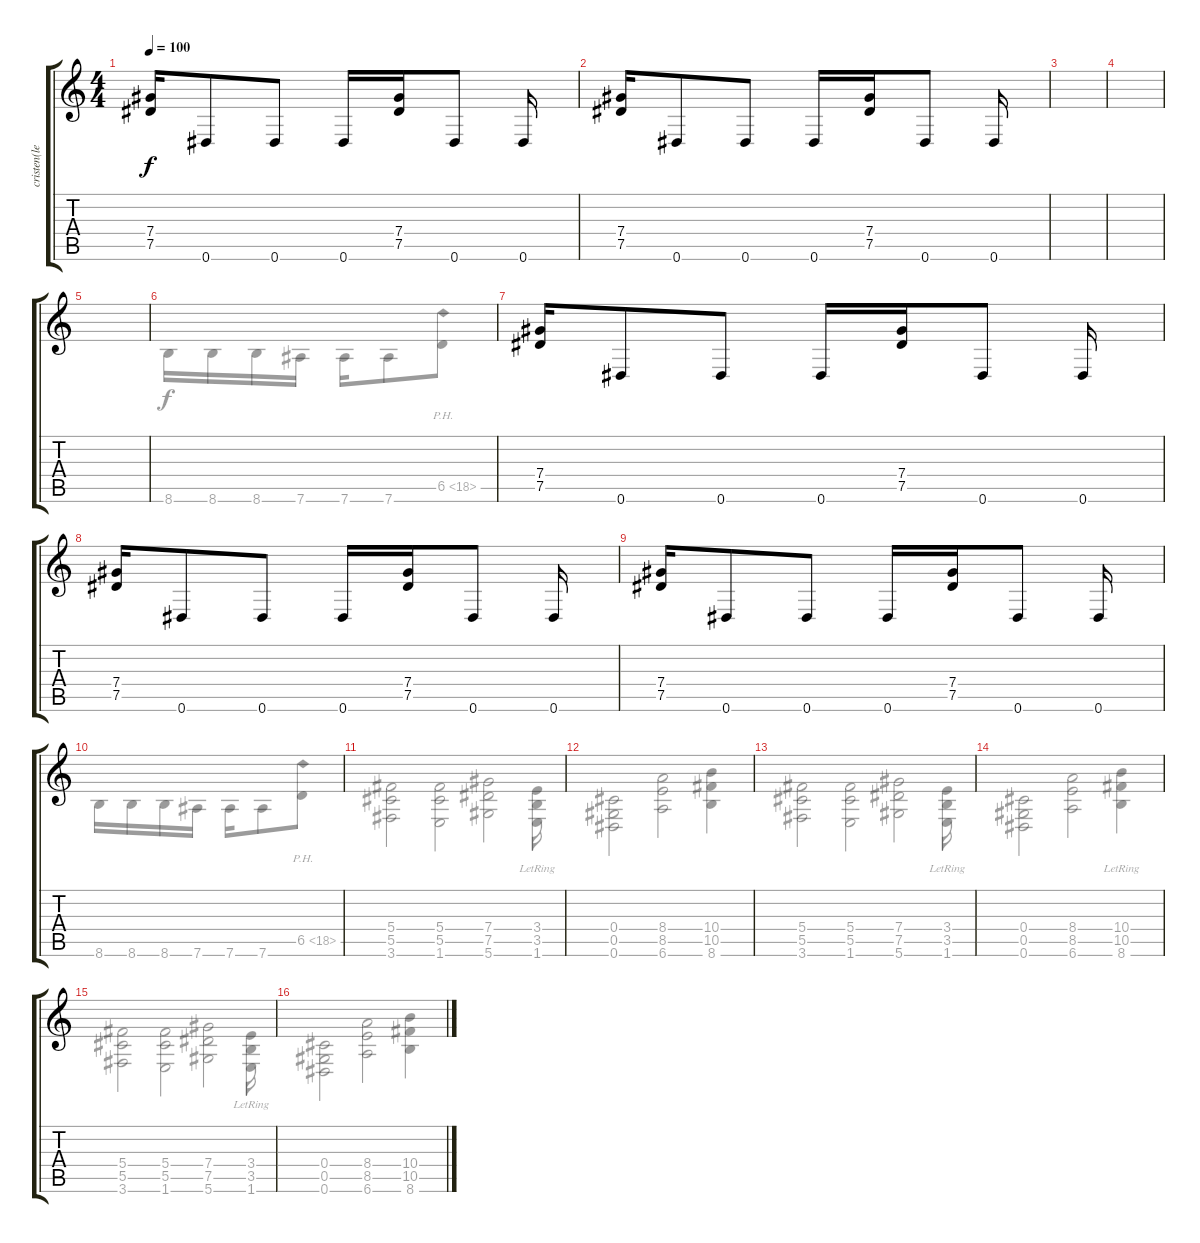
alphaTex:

\track ("cristen(lead guitar)" "cristen(le") {instrument overdrivenguitar}
\staff {score tabs}
\tuning (Eb4 Bb3 Gb3 Db3 Ab2 Eb2) {hide}
\voice
\ts (4 4)
\tempo 100
\clef g2
\ks c
(7.4 7.5).16{dy f} 0.6.8 0.6.8 0.6.16 (7.4 7.5).16 0.6.8 0.6.16 |
(7.4 7.5).16 0.6.8 0.6.8 0.6.16 (7.4 7.5).16 0.6.8 0.6.16 |
|
|
|
|
(7.4 7.5).16 0.6.8 0.6.8 0.6.16 (7.4 7.5).16 0.6.8 0.6.16 |
(7.4 7.5).16 0.6.8 0.6.8 0.6.16 (7.4 7.5).16 0.6.8 0.6.16 |
(7.4 7.5).16 0.6.8 0.6.8 0.6.16 (7.4 7.5).16 0.6.8 0.6.16 |
|
|
|
|
|
|
\voice
\clef g2
\ottava regular
\simile none
\ks c
|
|
|
|
|
8.6.16 8.6.16 8.6.16 7.6.16 7.6.16 7.6.8 6.5{ph 12}.8 |
|
|
|
8.6.16 8.6.16 8.6.16 7.6.16 7.6.16 7.6.8 6.5{ph 12}.8 |
(5.4 5.5 3.6).2 (5.4 5.5 1.6).2 (7.4 7.5 5.6).2 (3.4 3.5 1.6{lr}).16 |
(0.4 0.5 0.6).2 (8.4 8.5 6.6).2 (10.4 10.5 8.6).4 |
(5.4 5.5 3.6).2 (5.4 5.5 1.6).2 (7.4 7.5 5.6).2 (3.4 3.5 1.6{lr}).16 |
(0.4 0.5 0.6).2 (8.4 8.5 6.6).2 (10.4 10.5 8.6{lr}).4 |
(5.4 5.5 3.6).2 (5.4 5.5 1.6).2 (7.4 7.5 5.6).2 (3.4 3.5 1.6{lr}).16 |
(0.4 0.5 0.6).2 (8.4 8.5 6.6).2 (10.4 10.5 8.6).4
